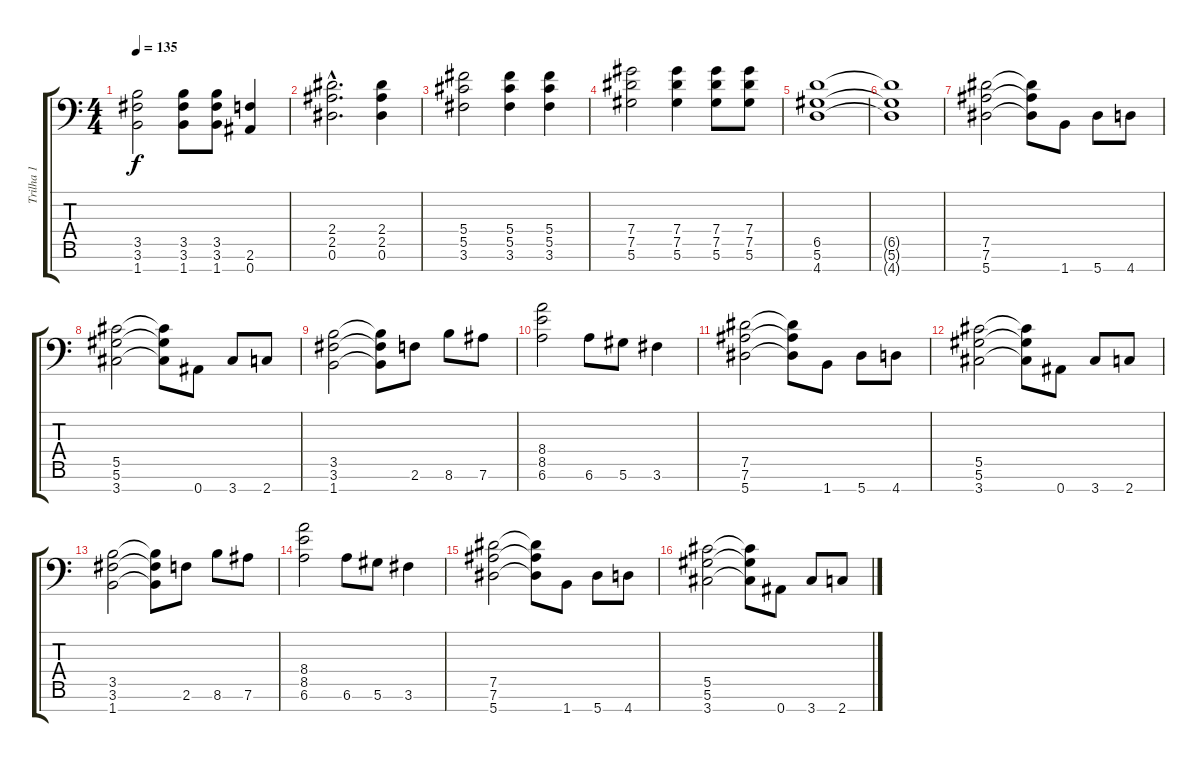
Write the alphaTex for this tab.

\track ("Trilha 1" "Trilha 1") {instrument distortionguitar}
\staff {score tabs}
\tuning (Eb4 Bb3 Gb3 Db3 Ab2 Eb2 Bb1) {hide}
\ts (4 4)
\tempo 135
\clef f4
\ks c
(3.5 3.6 1.7).2{dy f} (3.5 3.6 1.7).8 (3.5 3.6 1.7).8 (2.6 0.7).4 |
(2.4{hac} 2.5{hac} 0.6{hac}).2{d} (2.4 2.5 0.6).4 |
(5.4 5.5 3.6).2 (5.4 5.5 3.6).4 (5.4 5.5 3.6).4 |
(7.4 7.5 5.6).2 (7.4 7.5 5.6).4 (7.4 7.5 5.6).8 (7.4 7.5 5.6).8 |
(6.5 5.6 4.7).1 |
(6.5{t} 5.6{t} 4.7{t}).1 |
(7.5 7.6 5.7).2 (7.5{t} 7.6{t} 5.7{t}).8 1.7.8 5.7.8 4.7.8 |
(5.5 5.6 3.7).2 (5.5{t} 5.6{t} 3.7{t}).8 0.7.8 3.7.8 2.7.8 |
(3.5 3.6 1.7).2 (3.5{t} 3.6{t} 1.7{t}).8 2.6.8 8.6.8 7.6.8 |
(8.4 8.5 6.6).2 6.6.8 5.6.8 3.6.4 |
(7.5 7.6 5.7).2 (7.5{t} 7.6{t} 5.7{t}).8 1.7.8 5.7.8 4.7.8 |
(5.5 5.6 3.7).2 (5.5{t} 5.6{t} 3.7{t}).8 0.7.8 3.7.8 2.7.8 |
(3.5 3.6 1.7).2 (3.5{t} 3.6{t} 1.7{t}).8 2.6.8 8.6.8 7.6.8 |
(8.4 8.5 6.6).2 6.6.8 5.6.8 3.6.4 |
(7.5 7.6 5.7).2 (7.5{t} 7.6{t} 5.7{t}).8 1.7.8 5.7.8 4.7.8 |
(5.5 5.6 3.7).2 (5.5{t} 5.6{t} 3.7{t}).8 0.7.8 3.7.8 2.7.8
